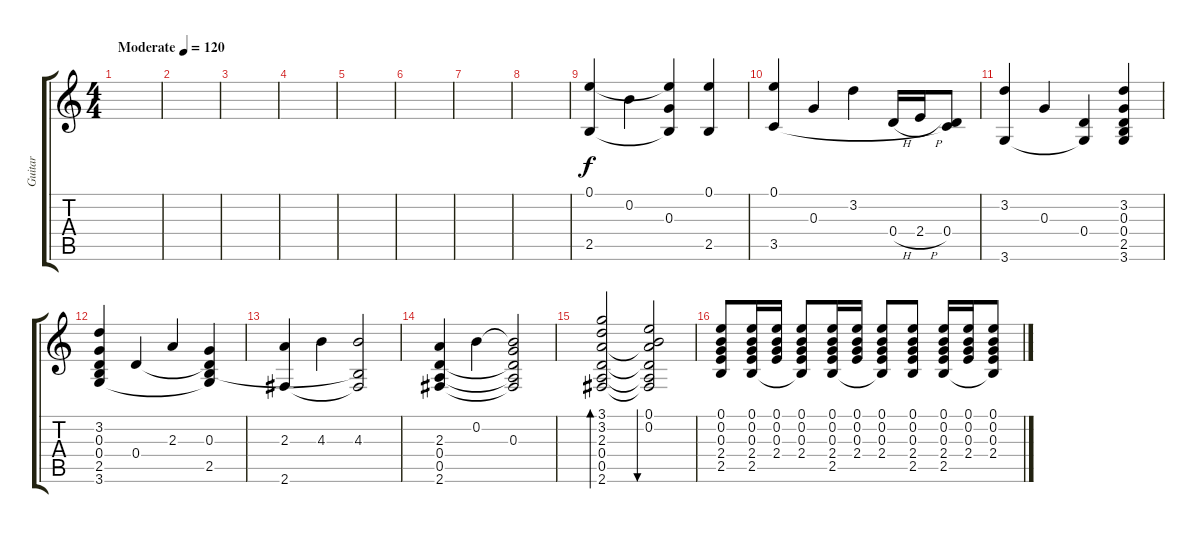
\track ("Guitar" "Guitar") {instrument acousticguitarsteel}
\staff {score tabs}
\tuning (E4 B3 G3 D3 A2 E2) {hide}
\ts (4 4)
\tempo (120 "Moderate")
\clef g2
\ks c
|
|
|
|
|
|
|
|
(0.1 2.5).4 0.2.4 (0.1{t} 0.3 2.5{t}).4 (0.1 2.5).4 |
(0.1 3.5).4 0.3.4 3.2.4 0.4{h}.16 2.4{h}.16 (0.4 3.5{t}).8 |
(3.2 3.6).4 0.3.4 (0.4 3.6{t}).4 (3.2 0.3 0.4 2.5 3.6).4 |
(3.2 0.3 0.4 2.5 3.6).4 0.4.4 2.3.4 (0.3 0.4{t} 2.5 3.6{t}).4 |
(2.3 2.6).4 4.3.4 (4.3 2.5{t} 2.6{t}).2 |
(2.3 0.4 0.5 2.6).4 0.2.4 (0.2{t} 0.3 0.4{t} 0.5{t} 2.6{t}).2 |
(3.1 3.2 2.3 0.4 0.5 2.6).2{bd 480} (0.1 0.2 2.3{t} 0.4{t} 0.5{t} 2.6{t}).2{bu 240} |
(0.1 0.2 0.3 2.4 2.5).8 (0.1 0.2 0.3 2.4 2.5).16 (0.1 0.2 0.3 2.4).16 (0.1 0.2 0.3 2.4 2.5{t}).8 (0.1 0.2 0.3 2.4 2.5).16 (0.1 0.2 0.3 2.4).16 (0.1 0.2 0.3 2.4 2.5{t}).8 (0.1 0.2 0.3 2.4 2.5).8 (0.1 0.2 0.3 2.4 2.5).16 (0.1 0.2 0.3 2.4).16 (0.1 0.2 0.3 2.4 2.5{t}).8
